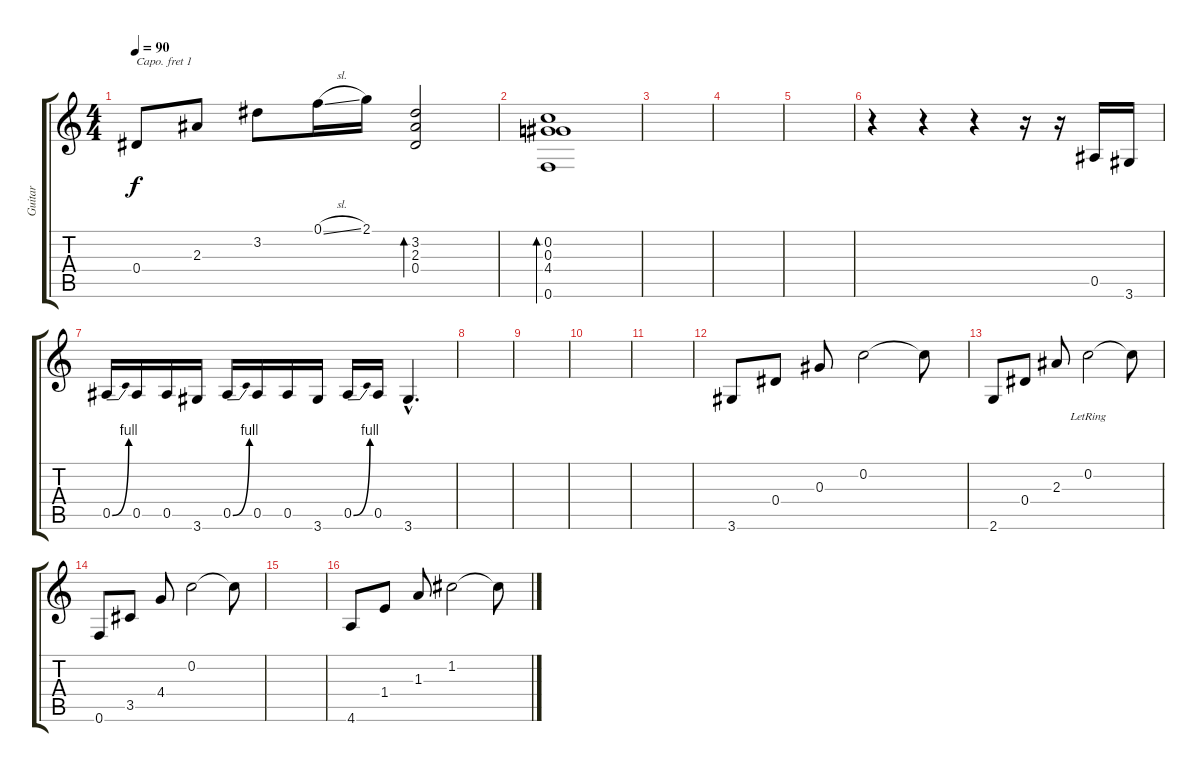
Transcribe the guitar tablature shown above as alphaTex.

\track ("Guitar" "Guitar") {instrument acousticguitarsteel}
\staff {score tabs}
\capo 1
\tuning (E4 B3 G3 D3 A2 E2) {hide}
\ts (4 4)
\tempo 90
\clef g2
\ks c
0.4.8{dy f} 2.3.8 3.2.8 0.1{sl}.16 2.1.16 (3.2 2.3 0.4).2{bd 240} |
(0.2 0.3 4.4 0.6).1{bd 240} |
|
|
|
r.4 r.4 r.4 r.16 r.16 0.5.16 3.6.16 |
0.5{be (bend 0 0 60 4)}.16 0.5.16 0.5.16 3.6.16 0.5{be (bend 0 0 60 4)}.16 0.5.16 0.5.16 3.6.16 0.5{be (bend 0 0 60 4)}.16 0.5.16 3.6{hac}.4{d} |
|
|
|
|
3.6.8 0.4.8 0.3.8 0.2.2 0.2{t}.8 |
2.6.8 0.4.8 2.3.8 0.2{lr}.2 0.2{t}.8 |
0.6.8 3.5.8 4.4.8 0.2.2 0.2{t}.8 |
|
4.6.8 1.4.8 1.3.8 1.2.2 1.2{t}.8
